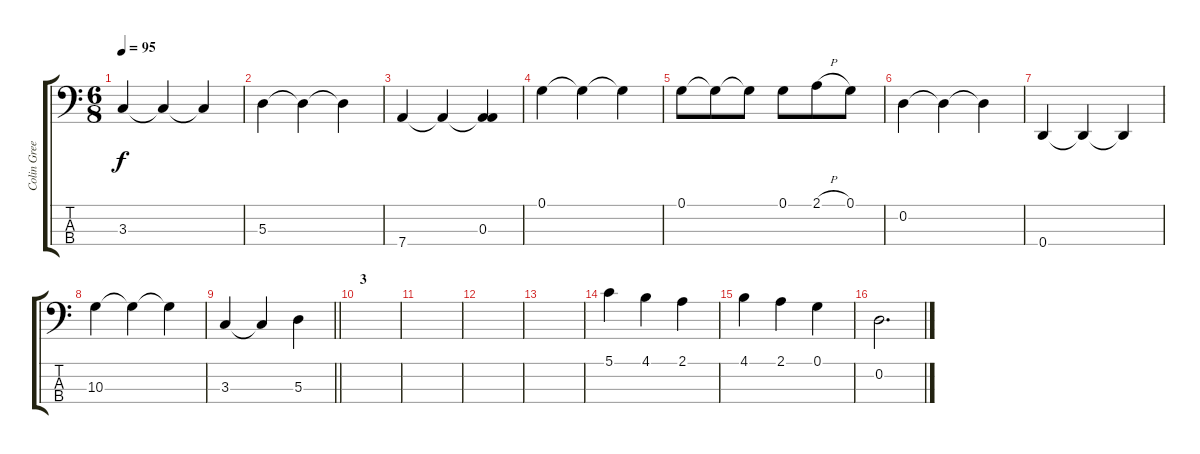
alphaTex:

\track ("Colin Greenwood (Basse)" "Colin Gree") {instrument electricbassfinger}
\staff {score tabs}
\tuning (G2 D2 A1 D1) {hide}
\ts (6 8)
\tempo 95
\clef f4
\ks c
3.3.4{dy f} 3.3{t}.4 3.3{t}.4 |
5.3.4 5.3{t}.4 5.3{t}.4 |
7.4.4 7.4{t}.4 (0.3 7.4{t}).4 |
0.1.4 0.1{t}.4 0.1{t}.4 |
0.1.8 0.1{t}.8 0.1{t}.8 0.1.8 2.1{h}.8 0.1.8 |
0.2.4 0.2{t}.4 0.2{t}.4 |
0.4.4 0.4{t}.4 0.4{t}.4 |
10.3.4 10.3{t}.4 10.3{t}.4 |
\barLineRight lightlight
3.3.4 3.3{t}.4 5.3.4 |
\section ("" "3")
|
|
|
|
5.1.4 4.1.4 2.1.4 |
4.1.4 2.1.4 0.1.4 |
0.2.2{d}
